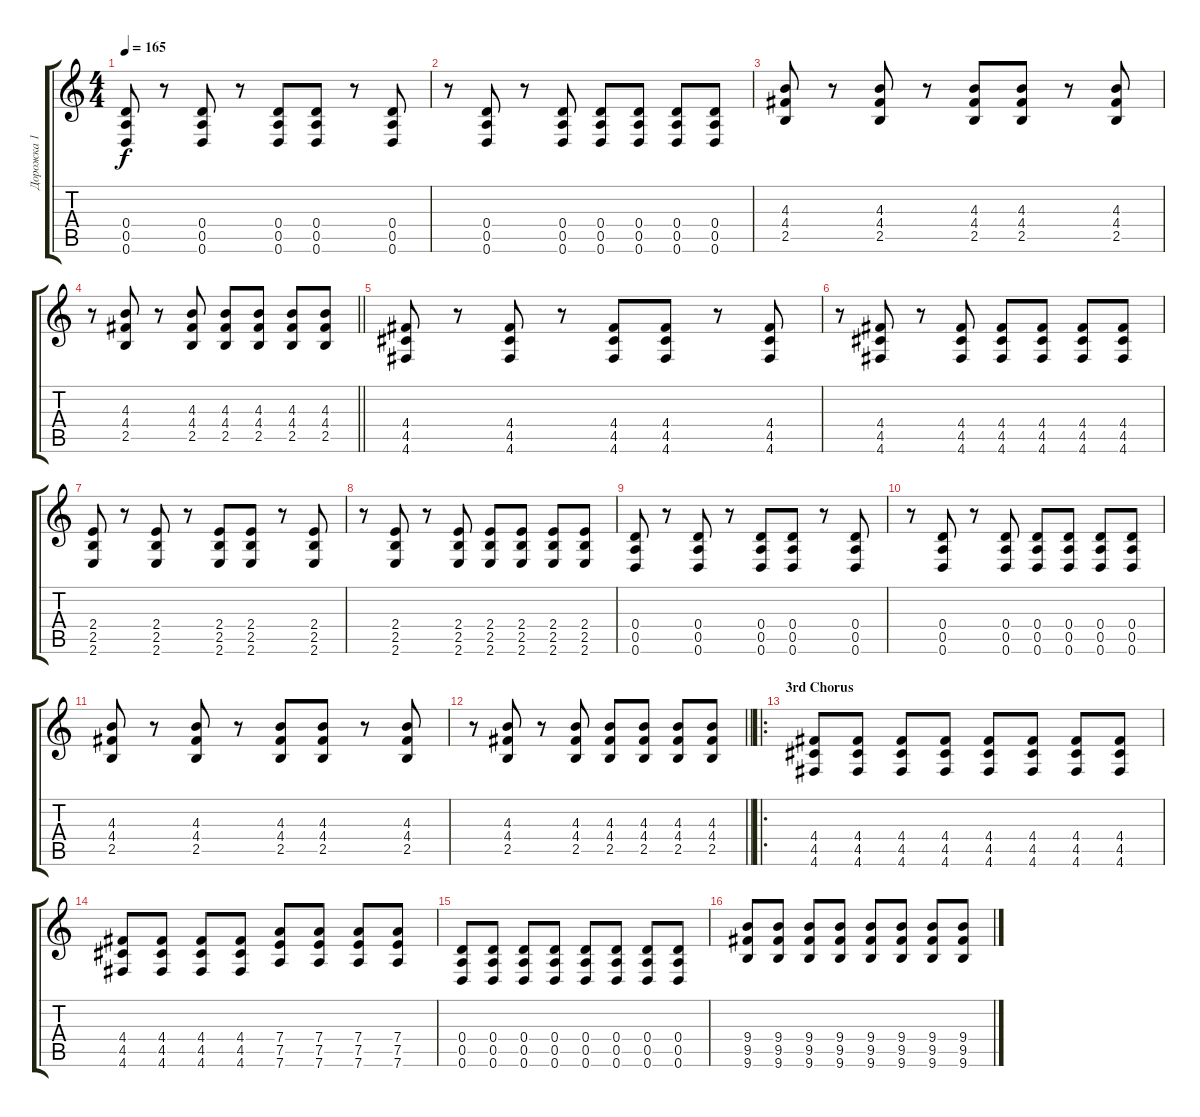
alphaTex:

\track ("Дорожка 1" "Дорожка 1") {instrument distortionguitar}
\staff {score tabs}
\tuning (E4 B3 G3 D3 A2 D2) {hide}
\ts (4 4)
\tempo 165
\clef g2
\ks c
(0.4 0.5 0.6).8{dy f} r.8 (0.4 0.5 0.6).8 r.8 (0.4 0.5 0.6).8 (0.4 0.5 0.6).8 r.8 (0.4 0.5 0.6).8 |
r.8 (0.4 0.5 0.6).8 r.8 (0.4 0.5 0.6).8 (0.4 0.5 0.6).8 (0.4 0.5 0.6).8 (0.4 0.5 0.6).8 (0.4 0.5 0.6).8 |
(4.3 4.4 2.5).8 r.8 (4.3 4.4 2.5).8 r.8 (4.3 4.4 2.5).8 (4.3 4.4 2.5).8 r.8 (4.3 4.4 2.5).8 |
\barLineRight lightlight
r.8 (4.3 4.4 2.5).8 r.8 (4.3 4.4 2.5).8 (4.3 4.4 2.5).8 (4.3 4.4 2.5).8 (4.3 4.4 2.5).8 (4.3 4.4 2.5).8 |
(4.4 4.5 4.6).8 r.8 (4.4 4.5 4.6).8 r.8 (4.4 4.5 4.6).8 (4.4 4.5 4.6).8 r.8 (4.4 4.5 4.6).8 |
r.8 (4.4 4.5 4.6).8 r.8 (4.4 4.5 4.6).8 (4.4 4.5 4.6).8 (4.4 4.5 4.6).8 (4.4 4.5 4.6).8 (4.4 4.5 4.6).8 |
(2.4 2.5 2.6).8 r.8 (2.4 2.5 2.6).8 r.8 (2.4 2.5 2.6).8 (2.4 2.5 2.6).8 r.8 (2.4 2.5 2.6).8 |
r.8 (2.4 2.5 2.6).8 r.8 (2.4 2.5 2.6).8 (2.4 2.5 2.6).8 (2.4 2.5 2.6).8 (2.4 2.5 2.6).8 (2.4 2.5 2.6).8 |
(0.4 0.5 0.6).8 r.8 (0.4 0.5 0.6).8 r.8 (0.4 0.5 0.6).8 (0.4 0.5 0.6).8 r.8 (0.4 0.5 0.6).8 |
r.8 (0.4 0.5 0.6).8 r.8 (0.4 0.5 0.6).8 (0.4 0.5 0.6).8 (0.4 0.5 0.6).8 (0.4 0.5 0.6).8 (0.4 0.5 0.6).8 |
(4.3 4.4 2.5).8 r.8 (4.3 4.4 2.5).8 r.8 (4.3 4.4 2.5).8 (4.3 4.4 2.5).8 r.8 (4.3 4.4 2.5).8 |
\barLineRight lightlight
r.8 (4.3 4.4 2.5).8 r.8 (4.3 4.4 2.5).8 (4.3 4.4 2.5).8 (4.3 4.4 2.5).8 (4.3 4.4 2.5).8 (4.3 4.4 2.5).8 |
\ro
\section ("" "3rd Chorus")
(4.4 4.5 4.6).8 (4.4 4.5 4.6).8 (4.4 4.5 4.6).8 (4.4 4.5 4.6).8 (4.4 4.5 4.6).8 (4.4 4.5 4.6).8 (4.4 4.5 4.6).8 (4.4 4.5 4.6).8 |
(4.4 4.5 4.6).8 (4.4 4.5 4.6).8 (4.4 4.5 4.6).8 (4.4 4.5 4.6).8 (7.4 7.5 7.6).8 (7.4 7.5 7.6).8 (7.4 7.5 7.6).8 (7.4 7.5 7.6).8 |
(0.4 0.5 0.6).8 (0.4 0.5 0.6).8 (0.4 0.5 0.6).8 (0.4 0.5 0.6).8 (0.4 0.5 0.6).8 (0.4 0.5 0.6).8 (0.4 0.5 0.6).8 (0.4 0.5 0.6).8 |
(9.4 9.5 9.6).8 (9.4 9.5 9.6).8 (9.4 9.5 9.6).8 (9.4 9.5 9.6).8 (9.4 9.5 9.6).8 (9.4 9.5 9.6).8 (9.4 9.5 9.6).8 (9.4 9.5 9.6).8
